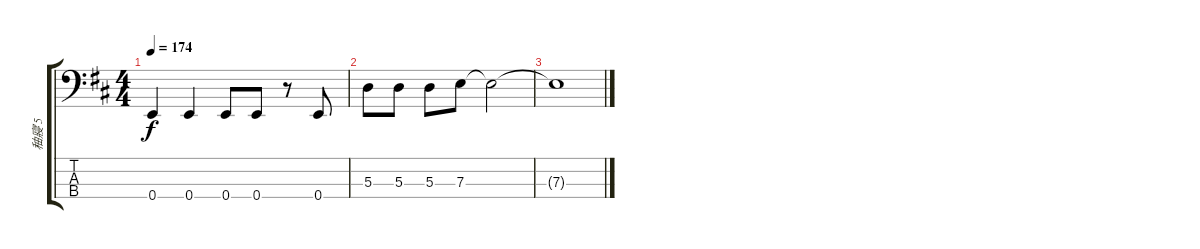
\track ("秞寢 5" "秞寢 5") {instrument electricbassfinger}
\staff {score tabs}
\tuning (G2 D2 A1 E1) {hide}
\ts (4 4)
\tempo 174
\clef f4
\ks d
0.4.4{dy f} 0.4.4 0.4.8 0.4.8 r.8 0.4.8 |
5.3.8 5.3.8 5.3.8 7.3.8 7.3{t}.2 |
7.3{t}.1
